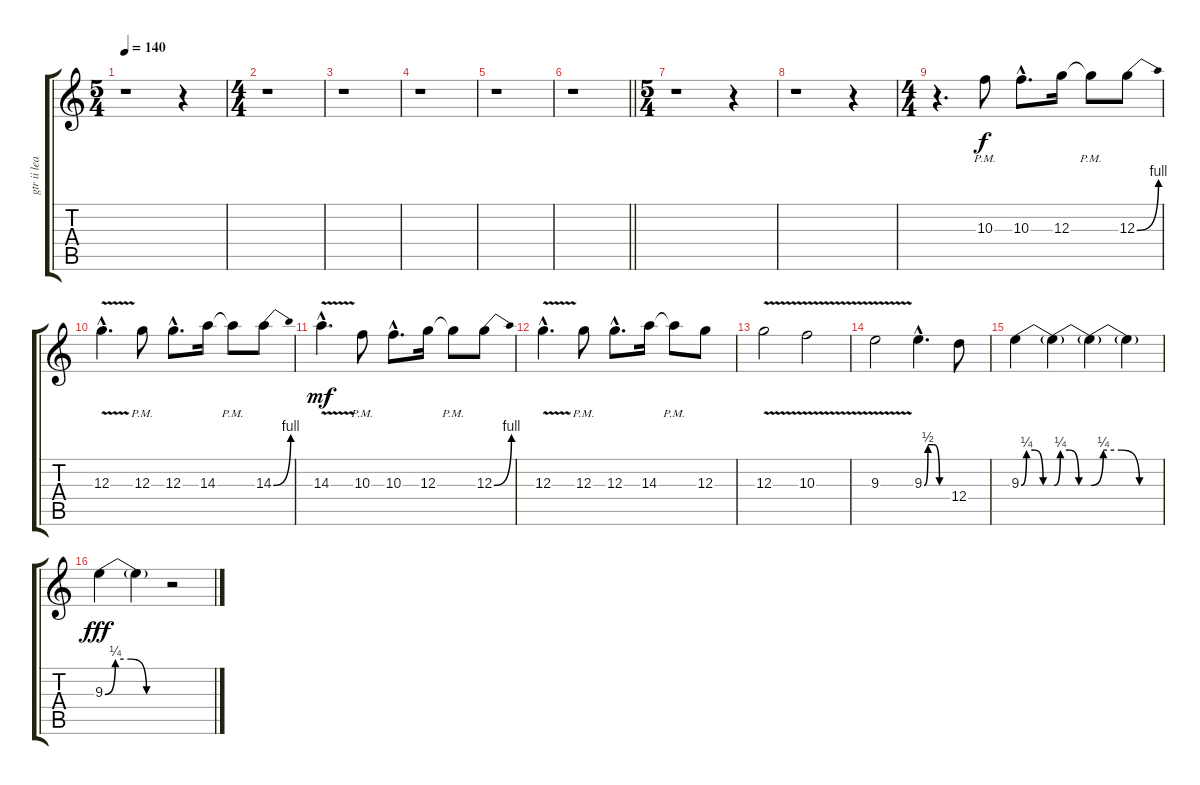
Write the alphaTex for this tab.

\track ("gtr ii lead" "gtr ii lea") {instrument distortionguitar}
\staff {score tabs}
\tuning (E4 B3 G3 D3 A2 E2) {hide}
\ts (5 4)
\tempo 140
\clef g2
\ks c
r.1{dy fff} r.4 |
\ts (4 4)
r.1 |
r.1 |
r.1 |
r.1 |
\barLineRight lightlight
r.1 |
\ts (5 4)
r.1 r.4 |
r.1 r.4 |
\ts (4 4)
r.4{d} 10.3{pm}.8{dy f} 10.3{hac}.8{d} 12.3.16 12.3{pm t}.8 12.3{be (bend 0 0 60 4)}.8 |
12.3{v hac}.4{d} 12.3{pm}.8 12.3{hac}.8{d} 14.3.16 14.3{pm t}.8 14.3{be (bend 0 0 60 4)}.8 |
14.3{v hac}.4{d dy mf} 10.3{pm}.8 10.3{hac}.8{d} 12.3.16 12.3{pm t}.8 12.3{be (bend 0 0 60 4)}.8 |
12.3{v hac}.4{d} 12.3{pm}.8 12.3{hac}.8{d} 14.3.16 14.3{pm t}.8 12.3.8 |
12.3{v}.2 10.3{v}.2 |
9.3{v}.2 9.3{be (custom 0 0 10 2 25 2 40 0 60 0) hac}.4{d} 12.4.8 |
9.3{be (custom 0 0 10 1 25 1 40 0 60 0)}.4 9.3{be (custom 0 0 10 1 25 1 40 0 60 0) t}.4 9.3{be (custom 0 0 10 1 25 1 40 0 60 0) t}.4 9.3{t}.4 |
9.3{be (custom 0 0 10 1 25 1 40 0 60 0)}.4{dy fff} 9.3{t}.4 r.2
